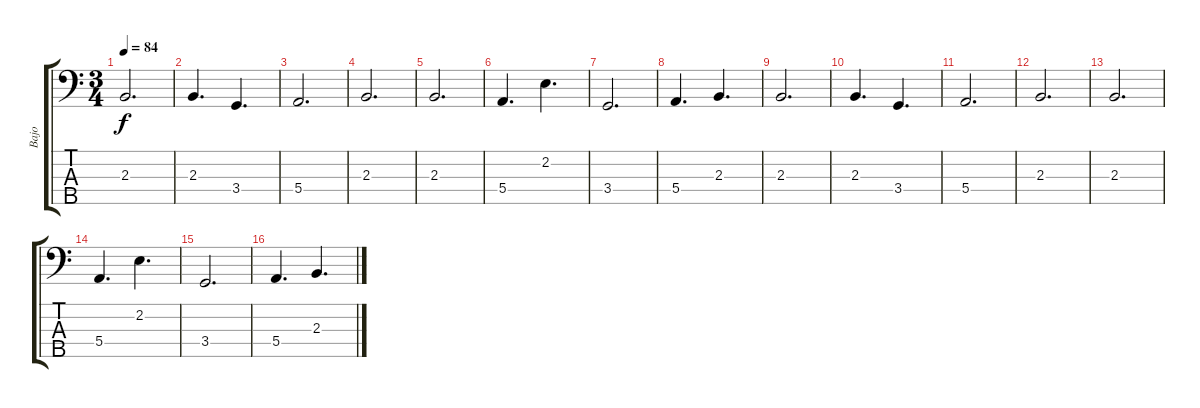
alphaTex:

\track ("Bajo" "Bajo") {instrument electricbassfinger}
\staff {score tabs}
\tuning (G2 D2 A1 E1 B0) {hide}
\ts (3 4)
\tempo 84
\clef f4
\ks c
2.3.2{d dy f} |
2.3.4{d} 3.4.4{d} |
5.4.2{d} |
2.3.2{d} |
2.3.2{d} |
5.4.4{d} 2.2.4{d} |
3.4.2{d} |
5.4.4{d} 2.3.4{d} |
2.3.2{d} |
2.3.4{d} 3.4.4{d} |
5.4.2{d} |
2.3.2{d} |
2.3.2{d} |
5.4.4{d} 2.2.4{d} |
3.4.2{d} |
5.4.4{d} 2.3.4{d}
